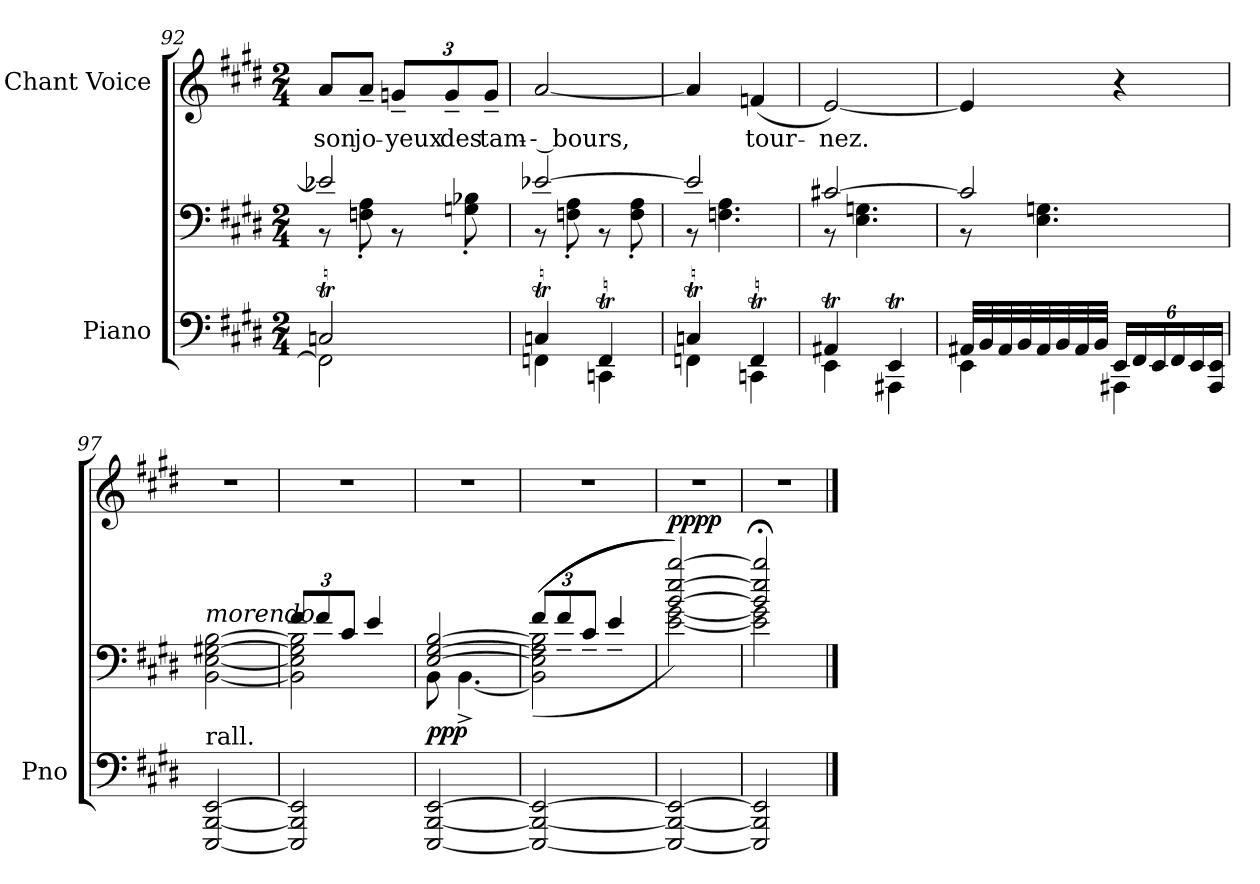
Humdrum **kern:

**kern	**kern	**dynam	**kern	**text
*part2	*part2	*part2	*part1	*part1
*staff3	*staff2	*staff2/3	*staff1	*staff1
*I"Piano	*	*	*I"Chant Voice	*
*I'Pno	*	*	*	*
*clefF4	*clefF4	*	*clefG2	*
*k[f#c#g#d#]	*k[f#c#g#d#]	*	*k[f#c#g#d#]	*
*M2/4	*M2/4	*	*M2/4	*
=92	=92	=92	=92	=92
*^	*^	*	*	*
!	!	!	!	!	!	!LO:LY:b
2CnT/	2FF\]	2e-X/]	8r	.	8a/L	son
!	!	!	!	!	!	!LO:LY:b
.	.	.	8Fn\'> 8A\'>	.	8a~>/J	jo-
!	!	!	!	!	!	!LO:LY:b
.	.	.	8r	.	12gn~>/L	-yeux
!	!	!	!	!	!	!LO:LY:b
.	.	.	.	.	12g~>/	des
.	.	.	8Gn\'> 8B-X\'>	.	.	.
!	!	!	!	!	!	!LO:LY:b
.	.	.	.	.	12g~>/J	tam-
!!LO:LB:g=z
=93	=93	=93	=93	=93	=93	=93
!	!	!	!	!LO:DY:b=2	!	!LO:LY:b
!	!	!	!	!LO:DY:n=1:a	!	!
!	!	!	!	!LO:DY:n=2:b	!	!
4CnT/	4FFn\	[2e-X/	8r	pp sf pp	[2a/	-- bours,
.	.	.	8Fn\'> 8A\'>	.	.	.
4FFT/	4CCn\	.	8r	.	.	.
.	.	.	8F\'> 8A\'>	.	.	.
=94	=94	=94	=94	=94	=94	=94
4CnT/	4FFn\	2e-/]	8r	.	4a/]	.
.	.	.	4.Fn\ 4.A\	.	.	.
!	!	!	!	!	!	!LO:LY:b
4FFT/	4CCn\	.	.	.	(4fn/	tour-
=95	=95	=95	=95	=95	=95	=95
!	!	!	!	!LO:DY:a	!	!LO:LY:b
!	!	!	!	!LO:DY:n=1:b	!	!
4AA#Xt/	4EE\	[2c#X/	8r	mp ppp	[2e/)	-nez.
.	.	.	4.E\ 4.Gn\	.	.	.
4EET/	4AAA#X\	.	.	.	.	.
=96	=96	=96	=96	=96	=96	=96
32AA#X/LLL	4EE\	2c#/]	8r	.	4e/]	.
32BB/	.	.	.	.	.	.
32AA#/	.	.	.	.	.	.
32BB/	.	.	.	.	.	.
32AA#/	.	.	4.E\ 4.Gn\	.	.	.
32BB/	.	.	.	.	.	.
32AA#/	.	.	.	.	.	.
32BB/JJJ	.	.	.	.	.	.
*Xbrackettup	*	*	*	*	*	*
24EE/LL	4AAA#X\	.	.	.	4r	.
24FF#/	.	.	.	.	.	.
24EE/	.	.	.	.	.	.
24FF#/	.	.	.	.	.	.
24EE/	.	.	.	.	.	.
24AAA#/ 24EE/JJ	.	.	.	.	.	.
*v	*v	*	*	*	*	*
*	*v	*v	*	*	*
!!LO:LB:g=z
=97	=97	=97	=97	=97
!	!LO:TX:a:i:t=morendo	!	!	!
!LO:TX:a:t=rall.	!	!	!	!
[2EEE/ [2BBB/ [2EE/	[2BB\ [2E\ [>2G#X\ [>2B\	.	2r	.
=98	=98	=98	=98	=98
*	*^	*	*	*
*	*	*Xbrackettup	*	*	*
2EEE/] 2BBB/] 2EE/]	2BB\] 2E\] 2G#\] 2B\]	12f#/L	.	2r	.
.	.	12f#/	.	.	.
.	.	12c#/J	.	.	.
.	.	4e/	.	.	.
=99	=99	=99	=99	=99	=99
!	!	!	!LO:DY:b	!	!
[2EEE/ [2BBB/ [2EE/	[>2E/ [>2G#/ [>2B/	8BB\	ppp	2r	.
.	.	[4.BB^\	.	.	.
=100	=100	=100	=100	=100	=100
2EEE/_ 2BBB/_ 2EE/_	((((2BB\] 2E\] 2G#\] 2B\]	12f#~/L	.	2r	.
.	.	12f#~/	.	.	.
.	.	12c#~/J	.	.	.
.	.	4e~>/	.	.	.
=101	=101	=101	=101	=101	=101
!	!	!	!LO:DY:a	!	!
2EEE/_ 2BBB/_ 2EE/_	[2b/ [2ee/ [2bb/))))	[2e\ [2g#\	pppp	2r	.
=102	=102	=102	=102	=102	=102
2EEE/] 2BBB/] 2EE/]	2b/];< 2ee/];< 2bb/];<	2e\] 2g#\]	.	2r	.
*	*v	*v	*	*	*
==	==	==	==	==
*-	*-	*-	*-	*-
